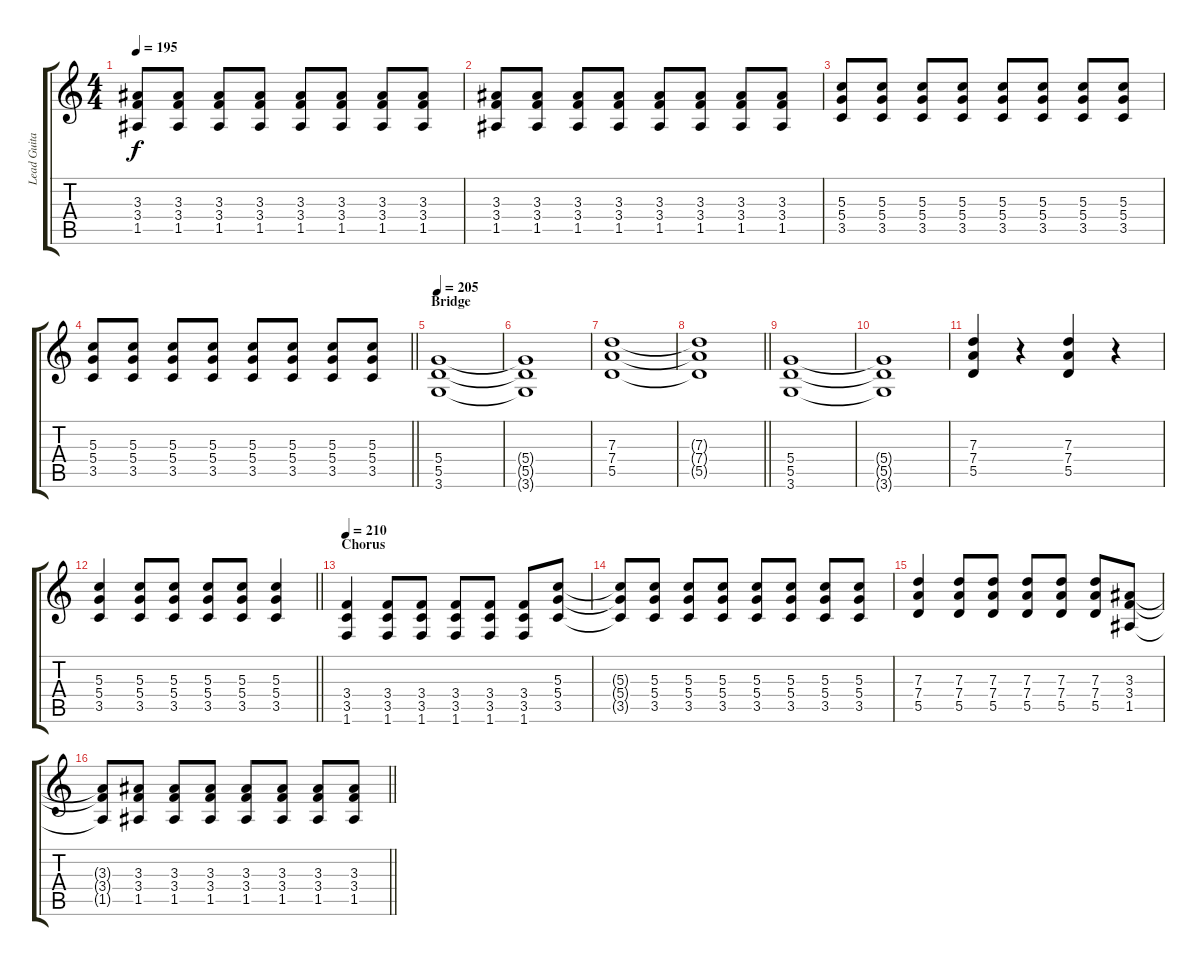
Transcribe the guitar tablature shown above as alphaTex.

\track ("Lead Guitar - Boby Cool" "Lead Guita") {instrument overdrivenguitar}
\staff {score tabs}
\tuning (E4 B3 G3 D3 A2 E2) {hide}
\ts (4 4)
\tempo 195
\clef g2
\ks c
(3.3 3.4 1.5).8{dy f} (3.3 3.4 1.5).8 (3.3 3.4 1.5).8 (3.3 3.4 1.5).8 (3.3 3.4 1.5).8 (3.3 3.4 1.5).8 (3.3 3.4 1.5).8 (3.3 3.4 1.5).8 |
(3.3 3.4 1.5).8 (3.3 3.4 1.5).8 (3.3 3.4 1.5).8 (3.3 3.4 1.5).8 (3.3 3.4 1.5).8 (3.3 3.4 1.5).8 (3.3 3.4 1.5).8 (3.3 3.4 1.5).8 |
(5.3 5.4 3.5).8 (5.3 5.4 3.5).8 (5.3 5.4 3.5).8 (5.3 5.4 3.5).8 (5.3 5.4 3.5).8 (5.3 5.4 3.5).8 (5.3 5.4 3.5).8 (5.3 5.4 3.5).8 |
\barLineRight lightlight
(5.3 5.4 3.5).8 (5.3 5.4 3.5).8 (5.3 5.4 3.5).8 (5.3 5.4 3.5).8 (5.3 5.4 3.5).8 (5.3 5.4 3.5).8 (5.3 5.4 3.5).8 (5.3 5.4 3.5).8 |
\section ("" "Bridge")
\tempo 205
(5.4 5.5 3.6).1 |
(5.4{t} 5.5{t} 3.6{t}).1 |
(7.3 7.4 5.5).1 |
\barLineRight lightlight
(7.3{t} 7.4{t} 5.5{t}).1 |
(5.4 5.5 3.6).1 |
(5.4{t} 5.5{t} 3.6{t}).1 |
(7.3 7.4 5.5).4 r.4 (7.3 7.4 5.5).4 r.4 |
\barLineRight lightlight
(5.3 5.4 3.5).4 (5.3 5.4 3.5).8 (5.3 5.4 3.5).8 (5.3 5.4 3.5).8 (5.3 5.4 3.5).8 (5.3 5.4 3.5).4 |
\section ("" "Chorus")
\tempo 210
(3.4 3.5 1.6).4 (3.4 3.5 1.6).8 (3.4 3.5 1.6).8 (3.4 3.5 1.6).8 (3.4 3.5 1.6).8 (3.4 3.5 1.6).8 (5.3 5.4 3.5).8 |
(5.3{t} 5.4{t} 3.5{t}).8 (5.3 5.4 3.5).8 (5.3 5.4 3.5).8 (5.3 5.4 3.5).8 (5.3 5.4 3.5).8 (5.3 5.4 3.5).8 (5.3 5.4 3.5).8 (5.3 5.4 3.5).8 |
(7.3 7.4 5.5).4 (7.3 7.4 5.5).8 (7.3 7.4 5.5).8 (7.3 7.4 5.5).8 (7.3 7.4 5.5).8 (7.3 7.4 5.5).8 (3.3 3.4 1.5).8 |
\barLineRight lightlight
(3.3{t} 3.4{t} 1.5{t}).8 (3.3 3.4 1.5).8 (3.3 3.4 1.5).8 (3.3 3.4 1.5).8 (3.3 3.4 1.5).8 (3.3 3.4 1.5).8 (3.3 3.4 1.5).8 (3.3 3.4 1.5).8
